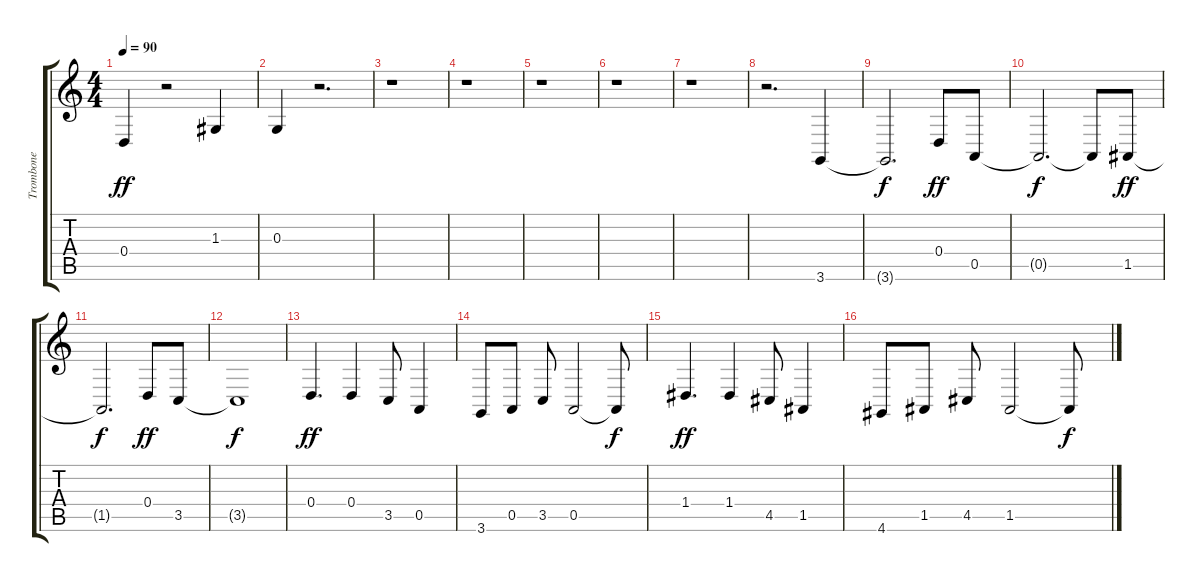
\track ("Trombone" "Trombone") {instrument trombone}
\staff {score tabs}
\tuning (E4 B3 G3 D3 A2 E2) {hide}
\ts (4 4)
\tempo 90
\clef g2
\ks c
0.4.4{dy ff} r.2 1.3.4 |
0.3.4 r.2{d} |
r.1 |
r.1 |
r.1 |
r.1 |
r.1 |
r.2{d} 3.6.4 |
3.6{t}.2{d dy f} 0.4.8{dy ff} 0.5.8 |
0.5{t}.2{d dy f} 0.5{t}.8 1.5.8{dy ff} |
1.5{t}.2{d dy f} 0.4.8{dy ff} 3.5.8 |
3.5{t}.1{dy f} |
0.4.4{d dy ff} 0.4.4 3.5.8 0.5.4 |
3.6.8 0.5.8 3.5.8 0.5.2 0.5{t}.8{dy f} |
1.4.4{d dy ff} 1.4.4 4.5.8 1.5.4 |
4.6.8 1.5.8 4.5.8 1.5.2 1.5{t}.8{dy f}
